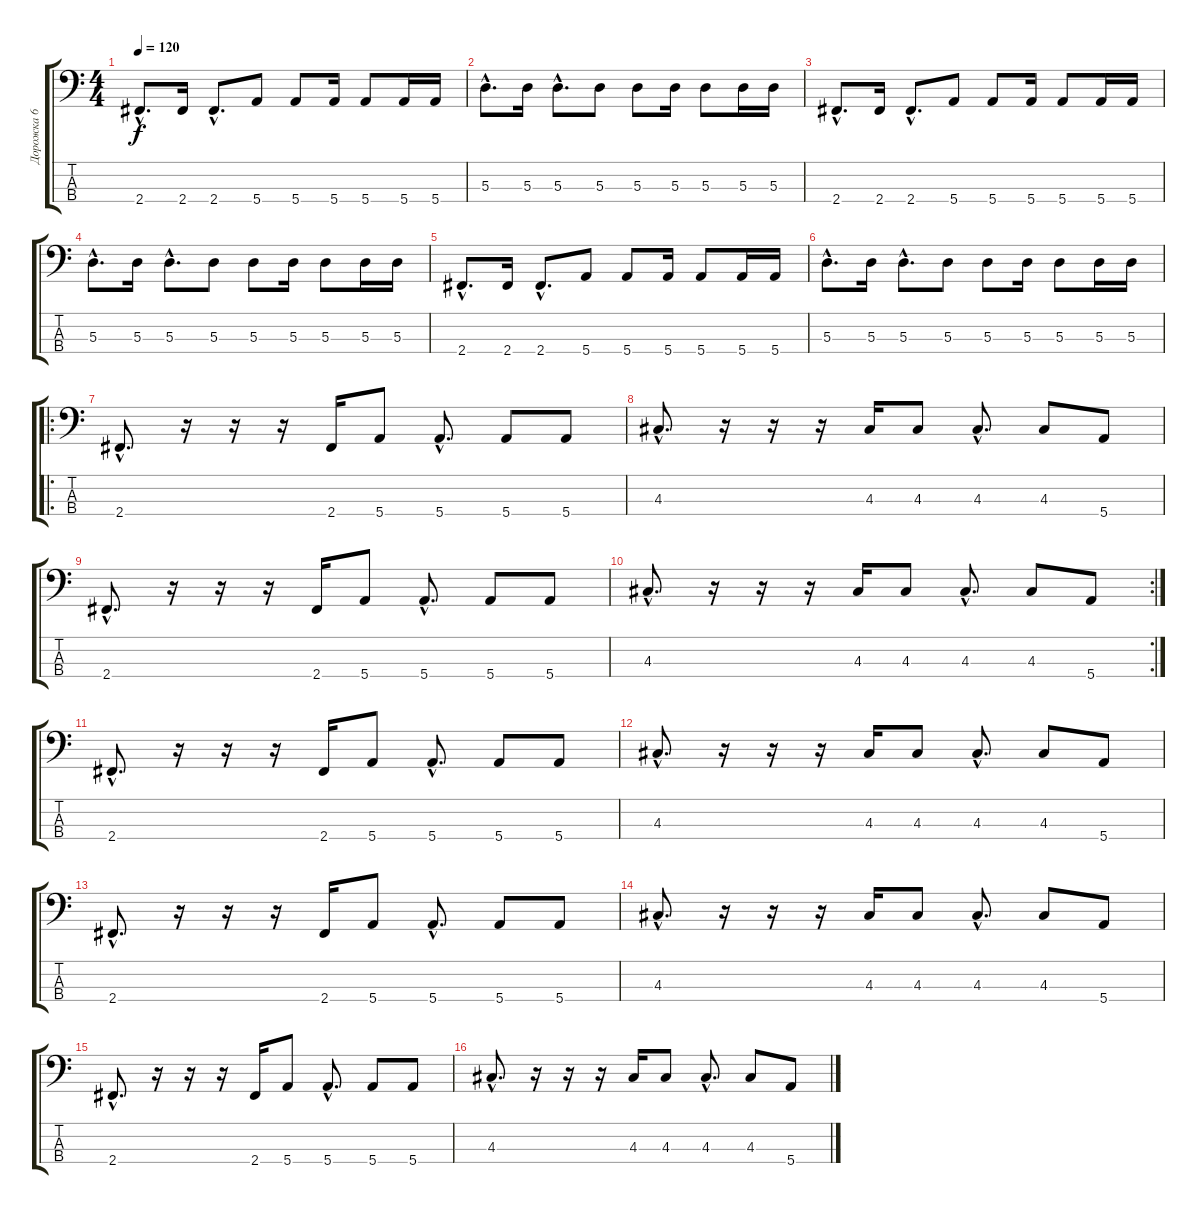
\track ("Дорожка 6" "Дорожка 6") {instrument electricguitarclean}
\staff {score tabs}
\tuning (G2 D2 A1 E1) {hide}
\ts (4 4)
\tempo 120
\clef f4
\ks c
2.4{hac}.8{d dy f} 2.4.16 2.4{hac}.8{d} 5.4.8 5.4.8 5.4.16 5.4.8 5.4.16 5.4.16 |
5.3{hac}.8{d} 5.3.16 5.3{hac}.8{d} 5.3.8 5.3.8 5.3.16 5.3.8 5.3.16 5.3.16 |
2.4{hac}.8{d} 2.4.16 2.4{hac}.8{d} 5.4.8 5.4.8 5.4.16 5.4.8 5.4.16 5.4.16 |
5.3{hac}.8{d} 5.3.16 5.3{hac}.8{d} 5.3.8 5.3.8 5.3.16 5.3.8 5.3.16 5.3.16 |
2.4{hac}.8{d} 2.4.16 2.4{hac}.8{d} 5.4.8 5.4.8 5.4.16 5.4.8 5.4.16 5.4.16 |
5.3{hac}.8{d} 5.3.16 5.3{hac}.8{d} 5.3.8 5.3.8 5.3.16 5.3.8 5.3.16 5.3.16 |
\ro
2.4{hac}.8{d} r.16 r.16 r.16 2.4.16 5.4.8 5.4{hac}.8{d} 5.4.8 5.4.8 |
4.3{hac}.8{d} r.16 r.16 r.16 4.3.16 4.3.8 4.3{hac}.8{d} 4.3.8 5.4.8 |
2.4{hac}.8{d} r.16 r.16 r.16 2.4.16 5.4.8 5.4{hac}.8{d} 5.4.8 5.4.8 |
\rc 2
4.3{hac}.8{d} r.16 r.16 r.16 4.3.16 4.3.8 4.3{hac}.8{d} 4.3.8 5.4.8 |
2.4{hac}.8{d} r.16 r.16 r.16 2.4.16 5.4.8 5.4{hac}.8{d} 5.4.8 5.4.8 |
4.3{hac}.8{d} r.16 r.16 r.16 4.3.16 4.3.8 4.3{hac}.8{d} 4.3.8 5.4.8 |
2.4{hac}.8{d} r.16 r.16 r.16 2.4.16 5.4.8 5.4{hac}.8{d} 5.4.8 5.4.8 |
4.3{hac}.8{d} r.16 r.16 r.16 4.3.16 4.3.8 4.3{hac}.8{d} 4.3.8 5.4.8 |
2.4{hac}.8{d} r.16 r.16 r.16 2.4.16 5.4.8 5.4{hac}.8{d} 5.4.8 5.4.8 |
4.3{hac}.8{d} r.16 r.16 r.16 4.3.16 4.3.8 4.3{hac}.8{d} 4.3.8 5.4.8
